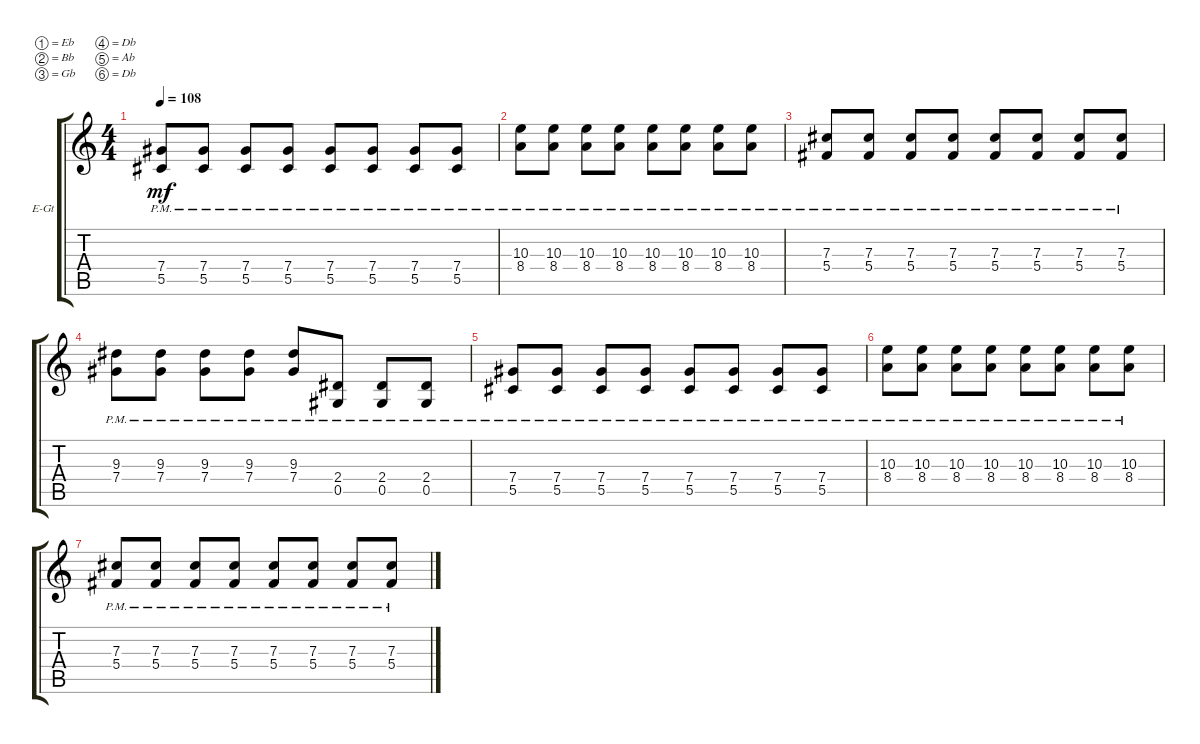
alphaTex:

\defaultSystemsLayout 4
\bracketExtendMode groupsimilarinstruments
\firstSystemTrackNameOrientation horizontal
\otherSystemsTrackNameOrientation horizontal
\track ("Electric Guitar" "E-Gt") {instrument electricguitarclean}
\staff {score tabs}
\tuning (Eb4 Bb3 Gb3 Db3 Ab2 Db2)
\ts (4 4)
\tempo 108
\clef g2
\ks c
(5.5{pm} 7.4{pm}).8{dy mf} (5.5{pm} 7.4{pm}).8 (5.5{pm} 7.4{pm}).8 (5.5{pm} 7.4{pm}).8 (5.5{pm} 7.4{pm}).8 (5.5{pm} 7.4{pm}).8 (5.5{pm} 7.4{pm}).8 (5.5{pm} 7.4{pm}).8 |
(8.4{pm} 10.3{pm}).8 (8.4{pm} 10.3{pm}).8 (8.4{pm} 10.3{pm}).8 (8.4{pm} 10.3{pm}).8 (8.4{pm} 10.3{pm}).8 (8.4{pm} 10.3{pm}).8 (8.4{pm} 10.3{pm}).8 (8.4{pm} 10.3{pm}).8 |
(5.4{pm} 7.3{pm}).8 (5.4{pm} 7.3{pm}).8 (5.4{pm} 7.3{pm}).8 (5.4{pm} 7.3{pm}).8 (5.4{pm} 7.3{pm}).8 (5.4{pm} 7.3{pm}).8 (5.4{pm} 7.3{pm}).8 (5.4{pm} 7.3{pm}).8 |
(7.4{pm} 9.3{pm}).8 (7.4{pm} 9.3{pm}).8 (7.4{pm} 9.3{pm}).8 (7.4{pm} 9.3{pm}).8 (7.4{pm} 9.3{pm}).8 (0.5{pm} 2.4{pm}).8 (0.5{pm} 2.4{pm}).8 (0.5{pm} 2.4{pm}).8 |
(5.5{pm} 7.4{pm}).8 (5.5{pm} 7.4{pm}).8 (5.5{pm} 7.4{pm}).8 (5.5{pm} 7.4{pm}).8 (5.5{pm} 7.4{pm}).8 (5.5{pm} 7.4{pm}).8 (5.5{pm} 7.4{pm}).8 (5.5{pm} 7.4{pm}).8 |
(8.4{pm} 10.3{pm}).8 (8.4{pm} 10.3{pm}).8 (8.4{pm} 10.3{pm}).8 (8.4{pm} 10.3{pm}).8 (8.4{pm} 10.3{pm}).8 (8.4{pm} 10.3{pm}).8 (8.4{pm} 10.3{pm}).8 (8.4{pm} 10.3{pm}).8 |
(5.4{pm} 7.3{pm}).8 (5.4{pm} 7.3{pm}).8 (5.4{pm} 7.3{pm}).8 (5.4{pm} 7.3{pm}).8 (5.4{pm} 7.3{pm}).8 (5.4{pm} 7.3{pm}).8 (5.4{pm} 7.3{pm}).8 (5.4{pm} 7.3{pm}).8
